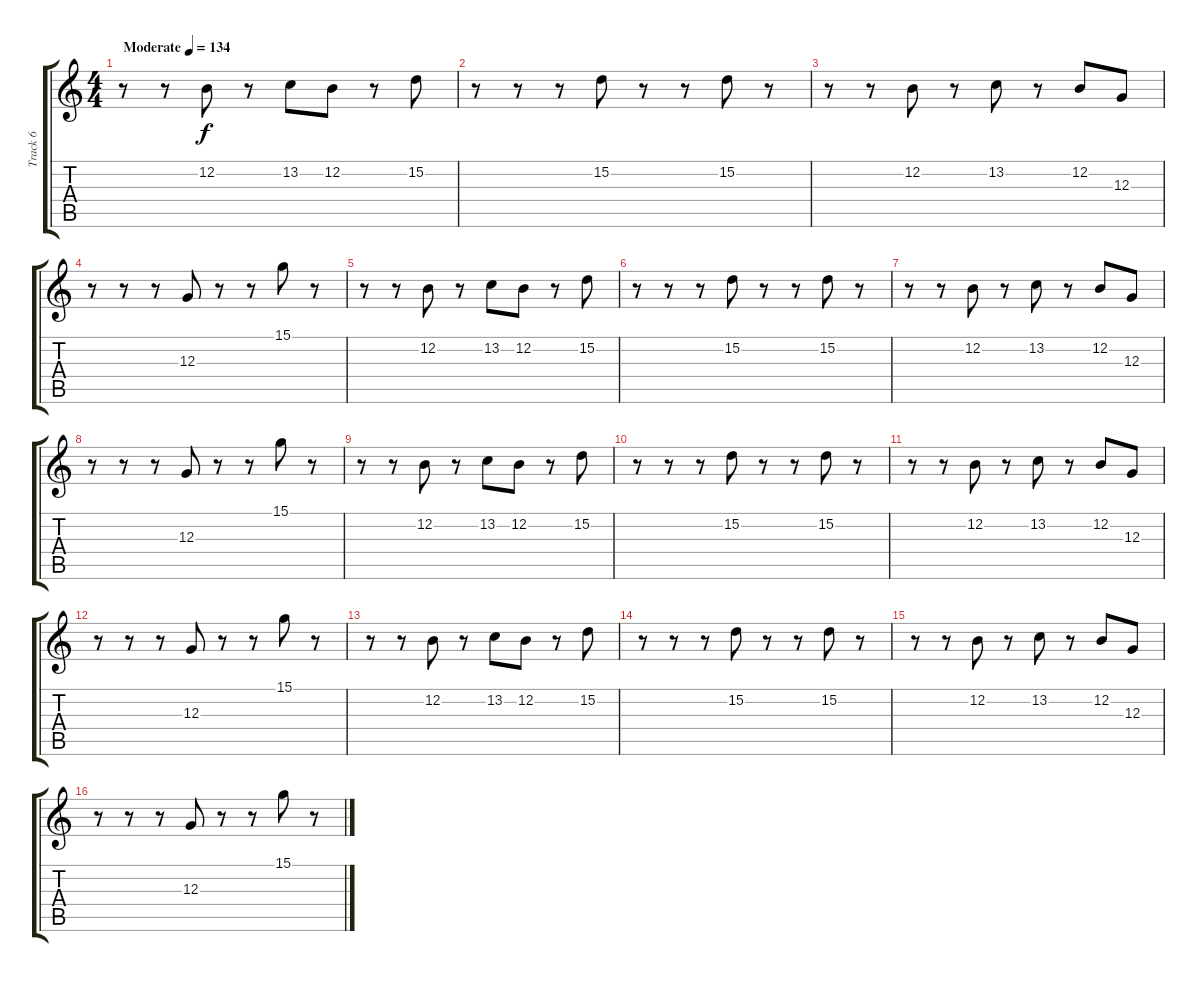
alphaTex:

\track ("Track 6" "Track 6") {instrument kalimba}
\staff {score tabs}
\tuning (E4 B3 G3 D3 A2 E2) {hide}
\ts (4 4)
\tempo (134 "Moderate")
\clef g2
\ks c
r.8{dy f instrument kalimba} r.8 12.2.8 r.8 13.2.8 12.2.8 r.8 15.2.8 |
r.8 r.8 r.8 15.2.8 r.8 r.8 15.2.8 r.8 |
r.8 r.8 12.2.8 r.8 13.2.8 r.8 12.2.8 12.3.8 |
r.8 r.8 r.8 12.3.8 r.8 r.8 15.1.8 r.8 |
r.8 r.8 12.2.8 r.8 13.2.8 12.2.8 r.8 15.2.8 |
r.8 r.8 r.8 15.2.8 r.8 r.8 15.2.8 r.8 |
r.8 r.8 12.2.8 r.8 13.2.8 r.8 12.2.8 12.3.8 |
r.8 r.8 r.8 12.3.8 r.8 r.8 15.1.8 r.8 |
r.8 r.8 12.2.8 r.8 13.2.8 12.2.8 r.8 15.2.8 |
r.8 r.8 r.8 15.2.8 r.8 r.8 15.2.8 r.8 |
r.8 r.8 12.2.8 r.8 13.2.8 r.8 12.2.8 12.3.8 |
r.8 r.8 r.8 12.3.8 r.8 r.8 15.1.8 r.8 |
r.8 r.8 12.2.8 r.8 13.2.8 12.2.8 r.8 15.2.8 |
r.8 r.8 r.8 15.2.8 r.8 r.8 15.2.8 r.8 |
r.8 r.8 12.2.8 r.8 13.2.8 r.8 12.2.8 12.3.8 |
r.8 r.8 r.8 12.3.8 r.8 r.8 15.1.8 r.8
